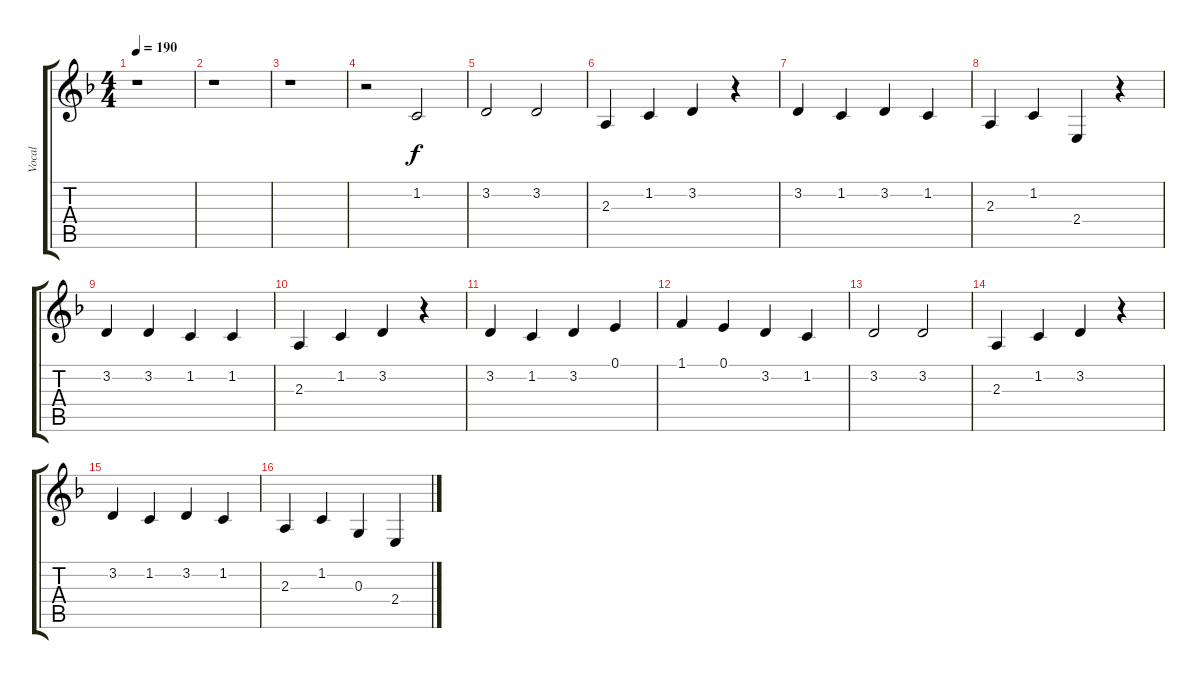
\track ("Vocal" "Vocal") {instrument acousticgrandpiano}
\staff {score tabs}
\tuning (E4 B3 G3 D3 A2 E2) {hide}
\ts (4 4)
\tempo 190
\clef g2
\ks f
r.1{dy f} |
r.1 |
r.1 |
r.2 1.2.2 |
3.2.2 3.2.2 |
2.3.4 1.2.4 3.2.4 r.4 |
3.2.4 1.2.4 3.2.4 1.2.4 |
2.3.4 1.2.4 2.4.4 r.4 |
3.2.4 3.2.4 1.2.4 1.2.4 |
2.3.4 1.2.4 3.2.4 r.4 |
3.2.4 1.2.4 3.2.4 0.1.4 |
1.1.4 0.1.4 3.2.4 1.2.4 |
3.2.2 3.2.2 |
2.3.4 1.2.4 3.2.4 r.4 |
3.2.4 1.2.4 3.2.4 1.2.4 |
2.3.4 1.2.4 0.3.4 2.4.4
